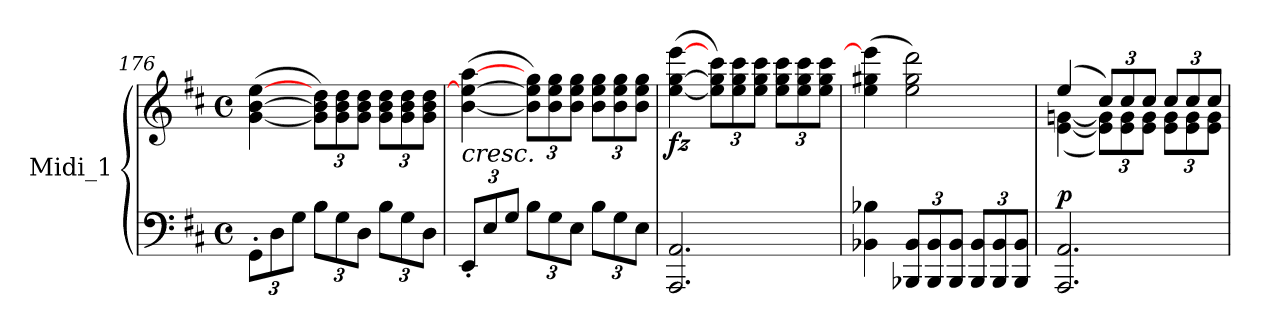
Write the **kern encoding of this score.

**kern	**kern	**dynam
*part1	*part1	*part1
*staff2	*staff1	*staff1/2
*I"Midi_1	*	*
!!LO:LB:g=z
*clefF4	*clefG2	*
*k[f#c#]	*k[f#c#]	*
*D:	*D:	*
*M4/4	*M4/4	*
*met(c)	*met(c)	*
*MM85	*MM85	*
*Xbrackettup	*	*
=176	=176	=176
*	*^	*
12GG'\L	(>[4g\ [4b\ [4ee\	2ryy	.
12D\	.	.	.
12G\J	.	.	.
*	*Xbrackettup	*	*
12B\L	12g\] 12b\] 12dd\L)	.	.
12G\	12g\ 12b\ 12dd\	.	.
12D\J	12g\ 12b\ 12dd\J	.	.
12B\L	12g\ 12b\ 12dd\L	4ryy	.
12G\	12g\ 12b\ 12dd\	.	.
12D\J	12g\ 12b\ 12dd\J	.	.
=177	=177	=177	=177
!	!LO:TX:b:i:t=cresc.	!	!
12EE'/L	(>[4b\ 4ee\_ [4aa\	2ryy	.
12E/	.	.	.
12G/J	.	.	.
12B\L	12b\] 12ee\] 12gg\L)	.	.
12G\	12b\ 12ee\ 12gg\	.	.
12E\J	12b\ 12ee\ 12gg\J	.	.
12B\L	12b\ 12ee\ 12gg\L	4ryy	.
12G\	12b\ 12ee\ 12gg\	.	.
12E\J	12b\ 12ee\ 12gg\J	.	.
=178	=178	=178	=178
!	!	!	!LO:DY:b
2.AAA/ 2.AA/	(>[4ee\ [4gg\ [4eee\	2ryy	fz
.	12ee\] 12gg\] 12ccc#i\L)	.	.
.	12ee\ 12gg\ 12ccc#\	.	.
.	12ee\ 12gg\ 12ccc#\J	.	.
.	12ee\ 12gg\ 12ccc#\L	4ryy	.
.	12ee\ 12gg\ 12ccc#\	.	.
.	12ee\ 12gg\ 12ccc#\J	.	.
=179	=179	=179	=179
4BB-X\ 4B-X\	(>4ee\ 4gg#X\ 4eee\]	2ryy	.
12BBB-X/ 12BB-/L	2ee\ 2gg#\ 2ddd\)	.	.
12BBB-/ 12BB-/	.	.	.
12BBB-/ 12BB-/J	.	.	.
12BBB-/ 12BB-/L	.	4ryy	.
12BBB-/ 12BB-/	.	.	.
12BBB-/ 12BB-/J	.	.	.
=180	=180	=180	=180
!	!	!	!LO:DY:a=2
2.AAA/ 2.AA/	(4ee/	([4e\ [4gni\	p
.	12cc#/L)	12e\] 12g\]L)	.
.	12cc#/	12e\ 12g\	.
.	12cc#/J	12e\ 12g\J	.
.	12cc#/L	12e\ 12g\L	.
.	12cc#/	12e\ 12g\	.
.	12cc#/J	12e\ 12g\J	.
*	*v	*v	*
=	=	=
*-	*-	*-
